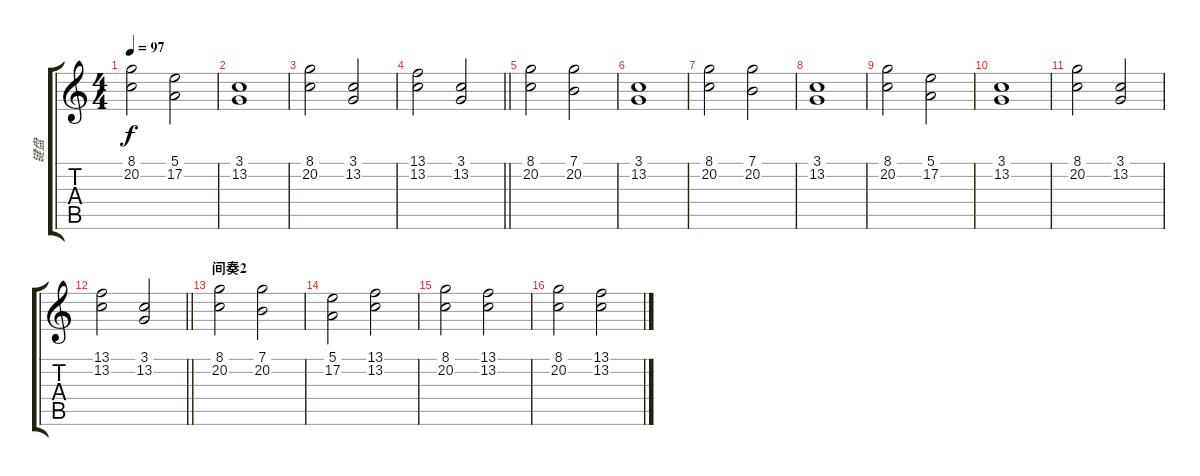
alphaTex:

\track ("键盘" "键盘") {instrument stringensemble2}
\staff {score tabs}
\tuning (E4 B3 G3 D3 A2 E2) {hide}
\ts (4 4)
\tempo 97
\clef g2
\ks c
(8.1 20.2).2{dy f} (5.1 17.2).2 |
(3.1 13.2).1 |
(8.1 20.2).2 (3.1 13.2).2 |
\barLineRight lightlight
(13.1 13.2).2 (3.1 13.2).2 |
(8.1 20.2).2 (7.1 20.2).2 |
(3.1 13.2).1 |
(8.1 20.2).2 (7.1 20.2).2 |
(3.1 13.2).1 |
(8.1 20.2).2 (5.1 17.2).2 |
(3.1 13.2).1 |
(8.1 20.2).2 (3.1 13.2).2 |
\barLineRight lightlight
(13.1 13.2).2 (3.1 13.2).2 |
\section ("" "间奏2")
(8.1 20.2).2 (7.1 20.2).2 |
(5.1 17.2).2 (13.1 13.2).2 |
(8.1 20.2).2 (13.1 13.2).2 |
(8.1 20.2).2 (13.1 13.2).2
